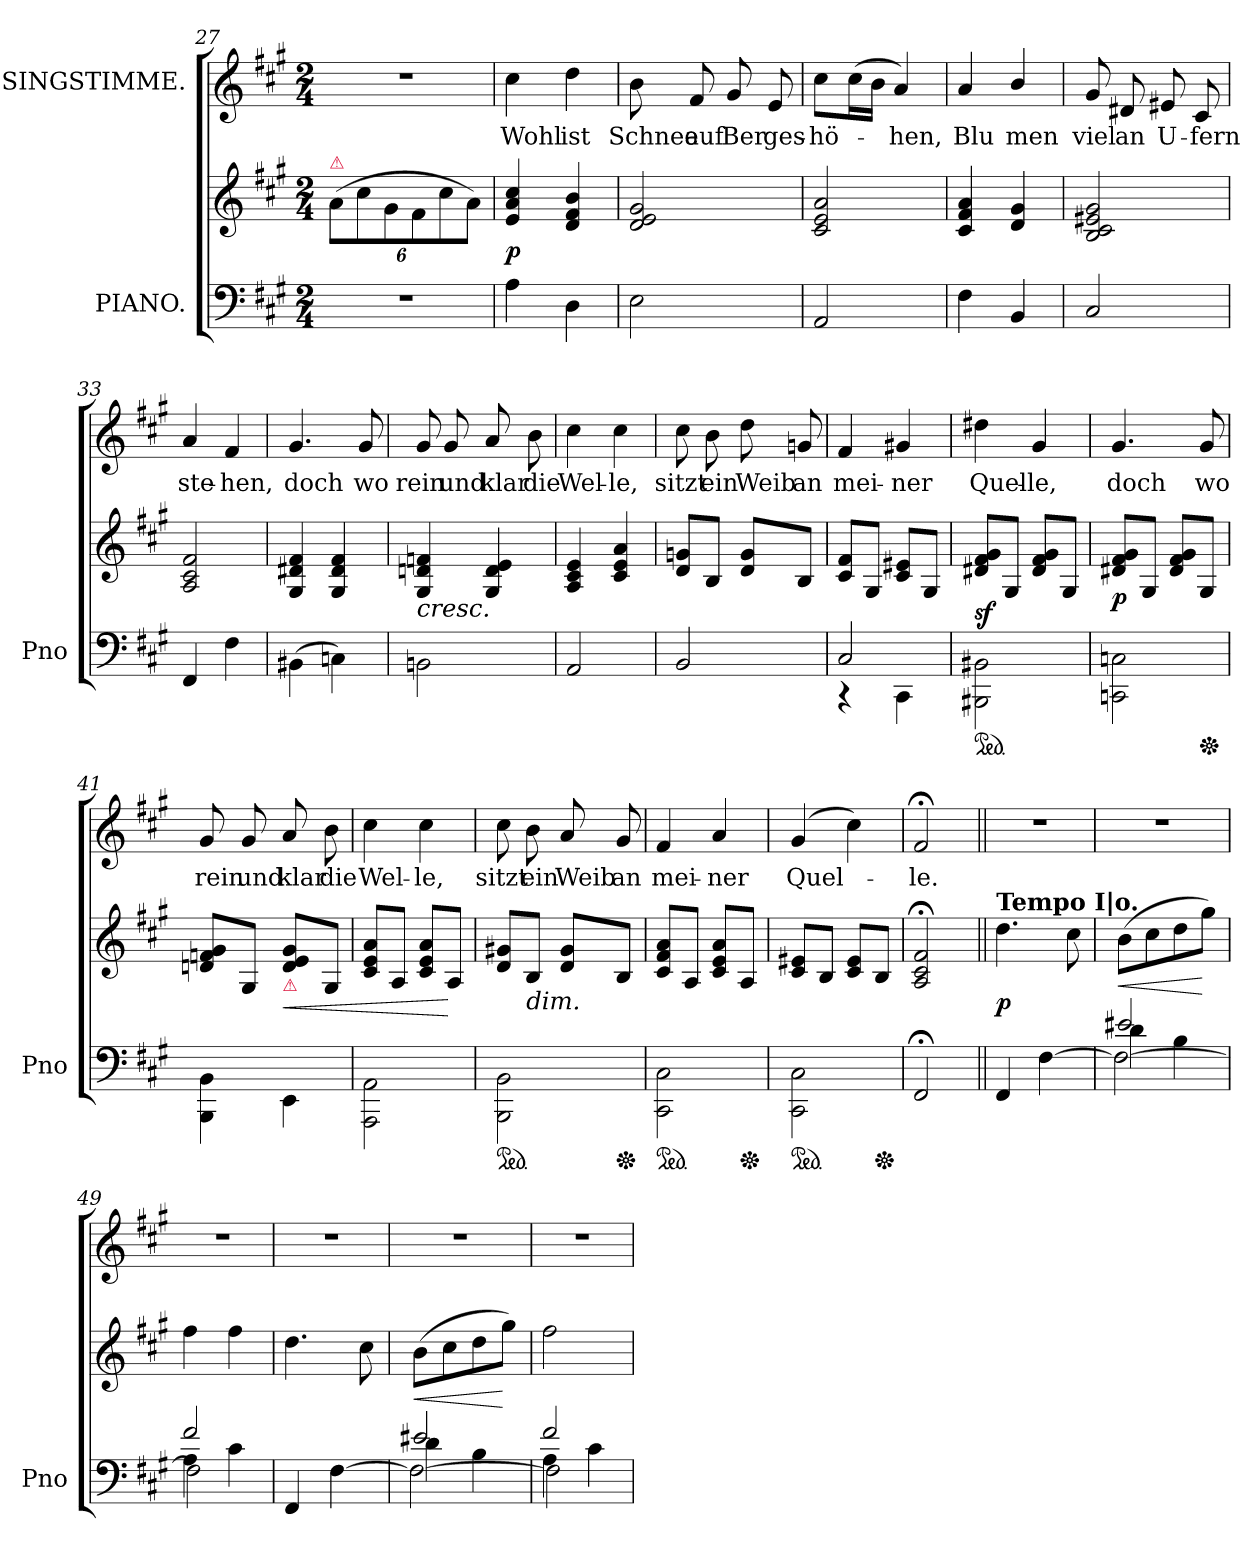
**kern	**kern	**dynam	**kern	**text
*part2	*part2	*part2	*part1	*part1
*staff3	*staff2	*staff2/3	*staff1	*staff1
*I"PIANO.	*	*	*I"SINGSTIMME.	*
*I'Pno	*	*	*	*
*clefF4	*clefG2	*	*clefG2	*
*k[f#c#g#]	*k[f#c#g#]	*	*k[f#c#g#]	*
*f#:	*f#:	*	*f#:	*
*M2/4	*M2/4	*	*M2/4	*
=27	=27	=27	=27	=27
!	!LO:TX:a:color=crimson:t=⚠	!	!	!
2rF	(>12a\L	.	2rdd	.
.	12cc#\	.	.	.
.	12g#\	.	.	.
.	12f#\	.	.	.
.	12cc#\	.	.	.
.	12a\J)	.	.	.
=28	=28	=28	=28	=28
4A	4e 4a 4cc#	p	4cc#	Wohl
4D	4d 4f# 4b	.	4dd	ist
=29	=29	=29	=29	=29
2E	2d 2e 2g#	.	8b	Schnee
.	.	.	8f#	auf
.	.	.	8g#	Ber
.	.	.	8e	ges-
=30	=30	=30	=30	=30
2AA	2c# 2e 2a	.	8cc#L	-hö-
.	.	.	(>16cc#L	.
.	.	.	16bJJ	.
.	.	.	4a)	-hen,
=31	=31	=31	=31	=31
4F#	4c# 4f# 4a	.	4a/	Blu
4BB	4d 4g#	.	4b/	men
=32	=32	=32	=32	=32
2C#	2B 2c# 2e#X 2g#	.	8g#	viel
.	.	.	8d#X	an
.	.	.	8e#X	U-
.	.	.	8c#	-fern
=33	=33	=33	=33	=33
4FF#	2A 2c# 2f#	.	4a	ste-
4F#	.	.	4f#	-hen,
=34	=34	=34	=34	=34
(<4BB#X\	4G#/ 4d#X/ 4f#/	.	4.g#	doch
4Cn\)	4G#/ 4d#/ 4f#/	.	.	.
.	.	.	8g#	wo
=35	=35	=35	=35	=35
!	!LO:TX:c:i:t=cresc.	!	!	!
2BBn\	4G#/ 4dn/ 4fn/	.	8g#	rein
.	.	.	8g#	und
.	4G#/ 4d/ 4e/	.	8a	klar
.	.	.	8b	die
=36	=36	=36	=36	=36
2AA	4A 4c# 4e	.	4cc#	Wel-
.	4c# 4e 4a	.	4cc#	-le,
=37	=37	=37	=37	=37
2BB	8d 8gnL	.	8cc#	sitzt
.	8BJ	.	8b	ein
.	8d 8gL	.	8dd	Weib
.	8BJ	.	8gn	an
=38	=38	=38	=38	=38
*^	*	*	*	*
2C#	4rCC	8c# 8f#L	.	4f#	mei-
.	.	8G#/J	.	.	.
.	4CC#\	8c# 8e#XL	.	4g#X	-ner
.	.	8G#/J	.	.	.
*v	*v	*	*	*	*
=39	=39	=39	=39	=39
*ped	*	*	*	*
2BBB#X\ 2BB#X\	8d#X/ 8f#/ 8g#/L	sf	4dd#X	Quel-
.	8G#/J	.	.	.
.	8d#/ 8f#/ 8g#/L	.	4g#	-le,
.	8G#/J	.	.	.
=40	=40	=40	=40	=40
2CCn\ 2Cn\	8d#X 8f# 8g#L	p	4.g#	doch
.	8G#/J	.	.	.
.	8d# 8f# 8g#L	.	.	.
*Xped	*	*	*	*
.	8G#/J	.	8g#	wo
=41	=41	=41	=41	=41
4BBB\ 4BB\	8dn 8fn 8g#L	.	8g#	rein
.	8G#/J	.	8g#	und
!	!LO:TX:b:color=crimson:t=⚠	!	!	!
4EE\	8d 8e 8g#L	<	8a	klar
.	8G#/J	.	8b	die
=42	=42	=42	=42	=42
2AAA\ 2AA\	8c# 8e 8aL	.	4cc#	Wel-
.	8A/J	.	.	.
.	8c# 8e 8aL	.	4cc#	-le,
.	8A/J	[	.	.
=43	=43	=43	=43	=43
*ped	*	*	*	*
2BBB\ 2BB\	8d 8g#XL	.	8cc#	sitzt
!	!LO:TX:c:i:t=dim.	!	!	!
.	8BJ	.	8b	ein
.	8d 8g#L	.	8a	Weib
*Xped	*	*	*	*
.	8BJ	.	8g#	an
=44	=44	=44	=44	=44
*ped	*	*	*	*
2CC#\ 2C#\	8c# 8f# 8aL	.	4f#	mei-
.	8A/J	.	.	.
.	8c# 8e 8aL	.	4a	ner
*Xped	*	*	*	*
.	8A/J	.	.	.
=45	=45	=45	=45	=45
*ped	*	*	*	*
2CC#\ 2C#\	8c# 8e#XL	.	(>4g#	Quel-
.	8B/J	.	.	.
.	8c# 8e#L	.	4cc#)	.
*Xped	*	*	*	*
.	8B/J	.	.	.
=46	=46	=46	=46	=46
2FF#;	2A;< 2c#;< 2f#;<	.	2f#;<	-le.
=47||	=47||	=47||	=47||	=47||
!	!LO:TX:a:B:t=Tempo I|o.	!	!	!
4FF#	4.dd	p	2rdd	.
[<4F#	.	.	.	.
.	8cc#	.	.	.
=48	=48	=48	=48	=48
*^	*	*	*	*
*	*^	*	*	*	*
2e#X	4d	2F#\_	(>8bL	<	2rdd	.
.	.	.	8cc#	.	.	.
.	4B	.	8dd	.	.	.
.	.	.	8gg#J)	[	.	.
=49	=49	=49	=49	=49	=49	=49
2f#	4A	2F#\]	4ff#	.	2rdd	.
.	4c#	.	4ff#	.	.	.
*v	*v	*v	*	*	*	*
=50	=50	=50	=50	=50
4FF#	4.dd	.	2rdd	.
[<4F#	.	.	.	.
.	8cc#	.	.	.
=51	=51	=51	=51	=51
*^	*	*	*	*
*	*^	*	*	*	*
2e#X	4d	2F#\_	(>8bL	<	2rdd	.
.	.	.	8cc#	.	.	.
.	4B	.	8dd	.	.	.
.	.	.	8gg#J)	[	.	.
=52	=52	=52	=52	=52	=52	=52
2f#	4A	2F#\]	2ff#	.	2rdd	.
.	4c#	.	.	.	.	.
*v	*v	*v	*	*	*	*
=	=	=	=	=
*-	*-	*-	*-	*-
